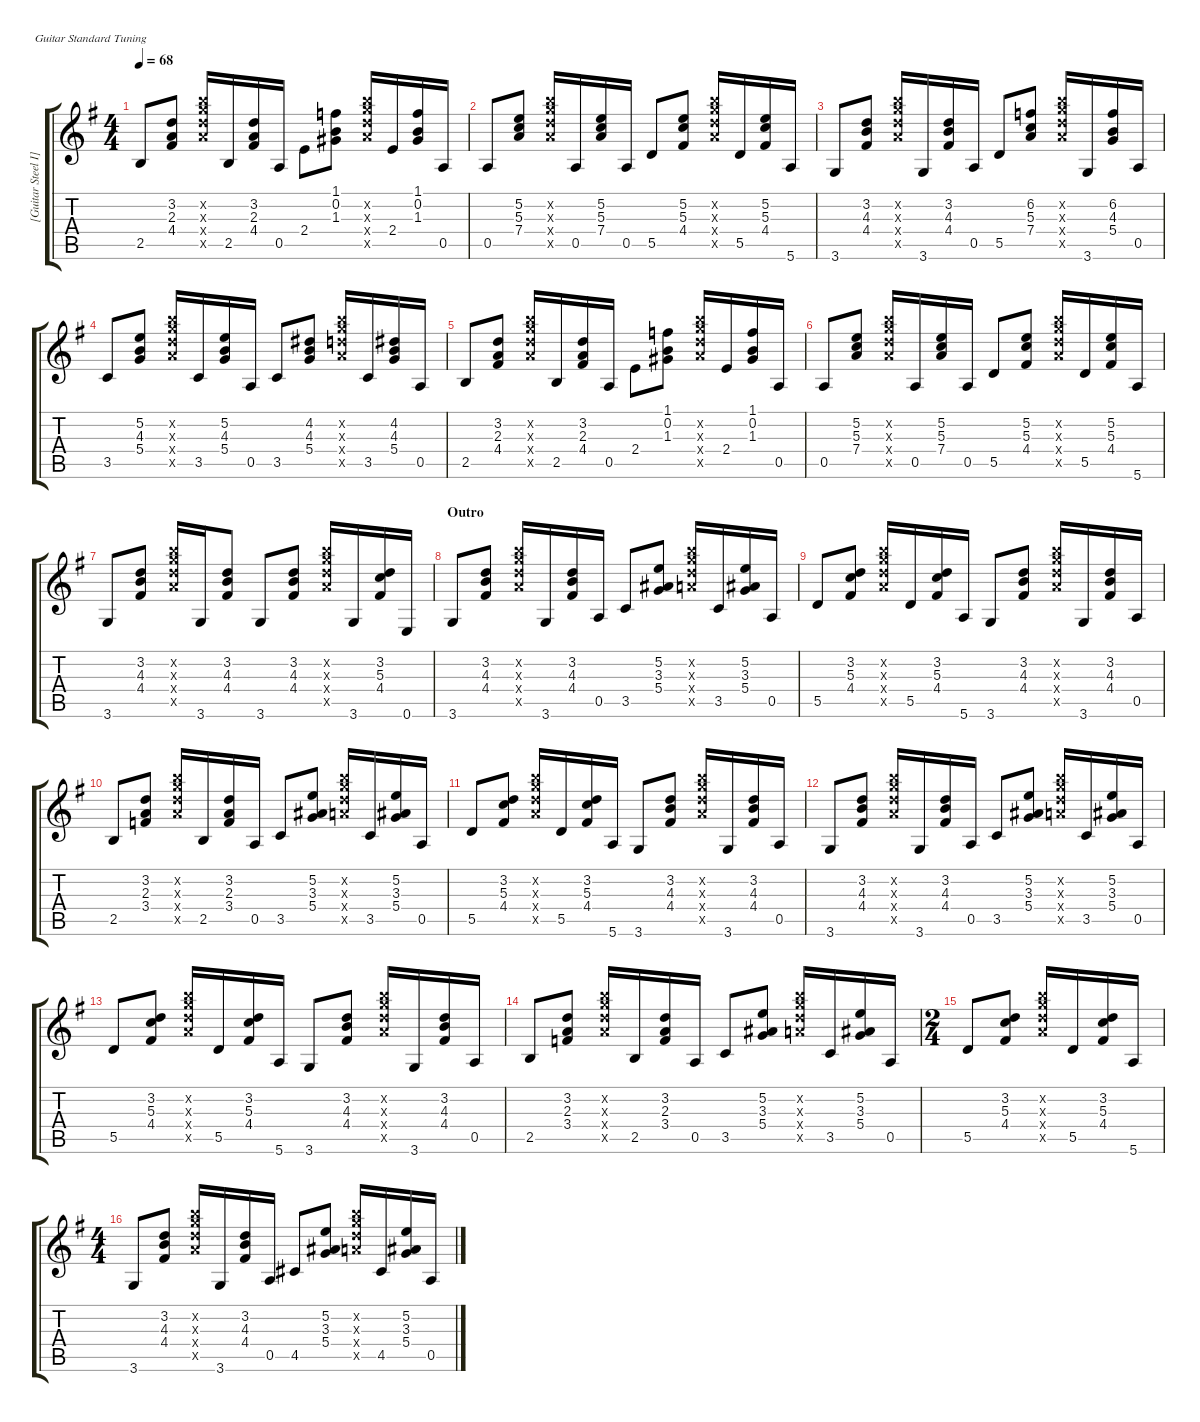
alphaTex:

\hideDynamics
\bracketExtendMode groupsimilarinstruments
\firstSystemTrackNameMode fullname
\otherSystemsTrackNameMode fullname
\otherSystemsTrackNameOrientation horizontal
\track ("[Guitar Steel I]" "S-Gt") {instrument acousticguitarsteel}
\staff {score tabs}
\tuning (E4 B3 G3 D3 A2 E2)
\ts (4 4)
\tempo 68
\clef g2
\ks g
2.5.8{dy f} (3.2 2.3 4.4).8 (12.4{x} 12.5{x} 12.3{x} 12.2{x}).16 2.5.16 (3.2 2.3 4.4).16 0.5.16 2.4.8 (1.1 0.2 1.3).8 (12.4{x} 12.5{x} 12.3{x} 12.2{x}).16 2.4.16 (1.1 0.2 1.3).16 0.5.16 |
0.5.8 (5.2 7.4 5.3).8 (12.4{x} 12.5{x} 12.3{x} 12.2{x}).16 0.5.16 (5.3 7.4 5.2).16 0.5.16 5.5.8 (5.2 5.3 4.4).8 (12.4{x} 12.5{x} 12.3{x} 12.2{x}).16 5.5.16 (5.2 5.3 4.4).16 5.6.16 |
3.6.8 (3.2 4.3 4.4).8 (12.4{x} 12.5{x} 12.3{x} 12.2{x}).16 3.6.16 (3.2 4.3 4.4).16 0.5.16 5.5.8 (6.2 5.3 7.4).8 (12.4{x} 12.5{x} 12.3{x} 12.2{x}).16 3.6.16 (6.2 4.3 5.4).16 0.5.16 |
3.5.8 (5.2 4.3 5.4).8 (12.4{x} 12.5{x} 12.3{x} 12.2{x}).16 3.5.16 (5.2 4.3 5.4).16 0.5.16 3.5.8 (4.2 4.3 5.4).8 (12.4{x} 12.5{x} 12.3{x} 12.2{x}).16 3.5.16 (4.2 4.3 5.4).16 0.5.16 |
2.5.8 (3.2 2.3 4.4).8 (12.4{x} 12.5{x} 12.3{x} 12.2{x}).16 2.5.16 (3.2 2.3 4.4).16 0.5.16 2.4.8 (1.1 0.2 1.3).8 (12.4{x} 12.5{x} 12.3{x} 12.2{x}).16 2.4.16 (1.1 0.2 1.3).16 0.5.16 |
0.5.8 (5.2 5.3 7.4).8 (12.4{x} 12.5{x} 12.3{x} 12.2{x}).16 0.5.16 (5.2 5.3 7.4).16 0.5.16 5.5.8 (5.2 5.3 4.4).8 (12.4{x} 12.5{x} 12.3{x} 12.2{x}).16 5.5.16 (5.2 5.3 4.4).16 5.6.16 |
3.6.8 (3.2 4.3 4.4).8 (12.4{x} 12.5{x} 12.3{x} 12.2{x}).16 3.6.16 (3.2 4.3 4.4).8 3.6.8 (3.2 4.3 4.4).8 (12.4{x} 12.5{x} 12.3{x} 12.2{x}).16 3.6.16 (3.2 5.3 4.4).16 0.6.16 |
\section ("" "Outro")
3.6.8 (3.2 4.3 4.4).8 (12.4{x} 12.5{x} 12.3{x} 12.2{x}).16 3.6.16 (3.2 4.3 4.4).16 0.5.16 3.5.8 (5.2 3.3 5.4).8 (12.4{x} 12.5{x} 12.3{x} 12.2{x}).16 3.5.16 (5.2 3.3 5.4).16 0.5.16 |
5.5.8 (3.2 5.3 4.4).8 (12.4{x} 12.5{x} 12.3{x} 12.2{x}).16 5.5.16 (3.2 5.3 4.4).16 5.6.16 3.6.8 (3.2 4.3 4.4).8 (12.4{x} 12.5{x} 12.3{x} 12.2{x}).16 3.6.16 (3.2 4.3 4.4).16 0.5.16 |
2.5.8 (3.2 2.3 3.4).8 (12.4{x} 12.5{x} 12.3{x} 12.2{x}).16 2.5.16 (3.2 2.3 3.4).16 0.5.16 3.5.8 (5.2 3.3 5.4).8 (12.4{x} 12.5{x} 12.3{x} 12.2{x}).16 3.5.16 (5.2 3.3 5.4).16 0.5.16 |
5.5.8 (3.2 5.3 4.4).8 (12.4{x} 12.5{x} 12.3{x} 12.2{x}).16 5.5.16 (3.2 5.3 4.4).16 5.6.16 3.6.8 (3.2 4.3 4.4).8 (12.4{x} 12.5{x} 12.3{x} 12.2{x}).16 3.6.16 (3.2 4.3 4.4).16 0.5.16 |
3.6.8 (3.2 4.3 4.4).8 (12.4{x} 12.5{x} 12.3{x} 12.2{x}).16 3.6.16 (3.2 4.3 4.4).16 0.5.16 3.5.8 (5.2 3.3 5.4).8 (12.4{x} 12.5{x} 12.3{x} 12.2{x}).16 3.5.16 (5.2 3.3 5.4).16 0.5.16 |
5.5.8 (3.2 5.3 4.4).8 (12.4{x} 12.5{x} 12.3{x} 12.2{x}).16 5.5.16 (3.2 5.3 4.4).16 5.6.16 3.6.8 (3.2 4.3 4.4).8 (12.4{x} 12.5{x} 12.3{x} 12.2{x}).16 3.6.16 (3.2 4.3 4.4).16 0.5.16 |
2.5.8 (3.2 2.3 3.4).8 (12.4{x} 12.5{x} 12.3{x} 12.2{x}).16 2.5.16 (3.2 2.3 3.4).16 0.5.16 3.5.8 (5.2 3.3 5.4).8 (12.4{x} 12.5{x} 12.3{x} 12.2{x}).16 3.5.16 (5.2 3.3 5.4).16 0.5.16 |
\ts (2 4)
5.5.8 (3.2 5.3 4.4).8 (12.4{x} 12.5{x} 12.3{x} 12.2{x}).16 5.5.16 (3.2 5.3 4.4).16 5.6.16 |
\ts (4 4)
3.6.8 (3.2 4.3 4.4).8 (12.4{x} 12.5{x} 12.3{x} 12.2{x}).16 3.6.16 (3.2 4.3 4.4).16 0.5.16 4.5.8 (5.2 3.3 5.4).8 (12.4{x} 12.5{x} 12.3{x} 12.2{x}).16 4.5.16 (5.2 3.3 5.4).16 0.5.16
